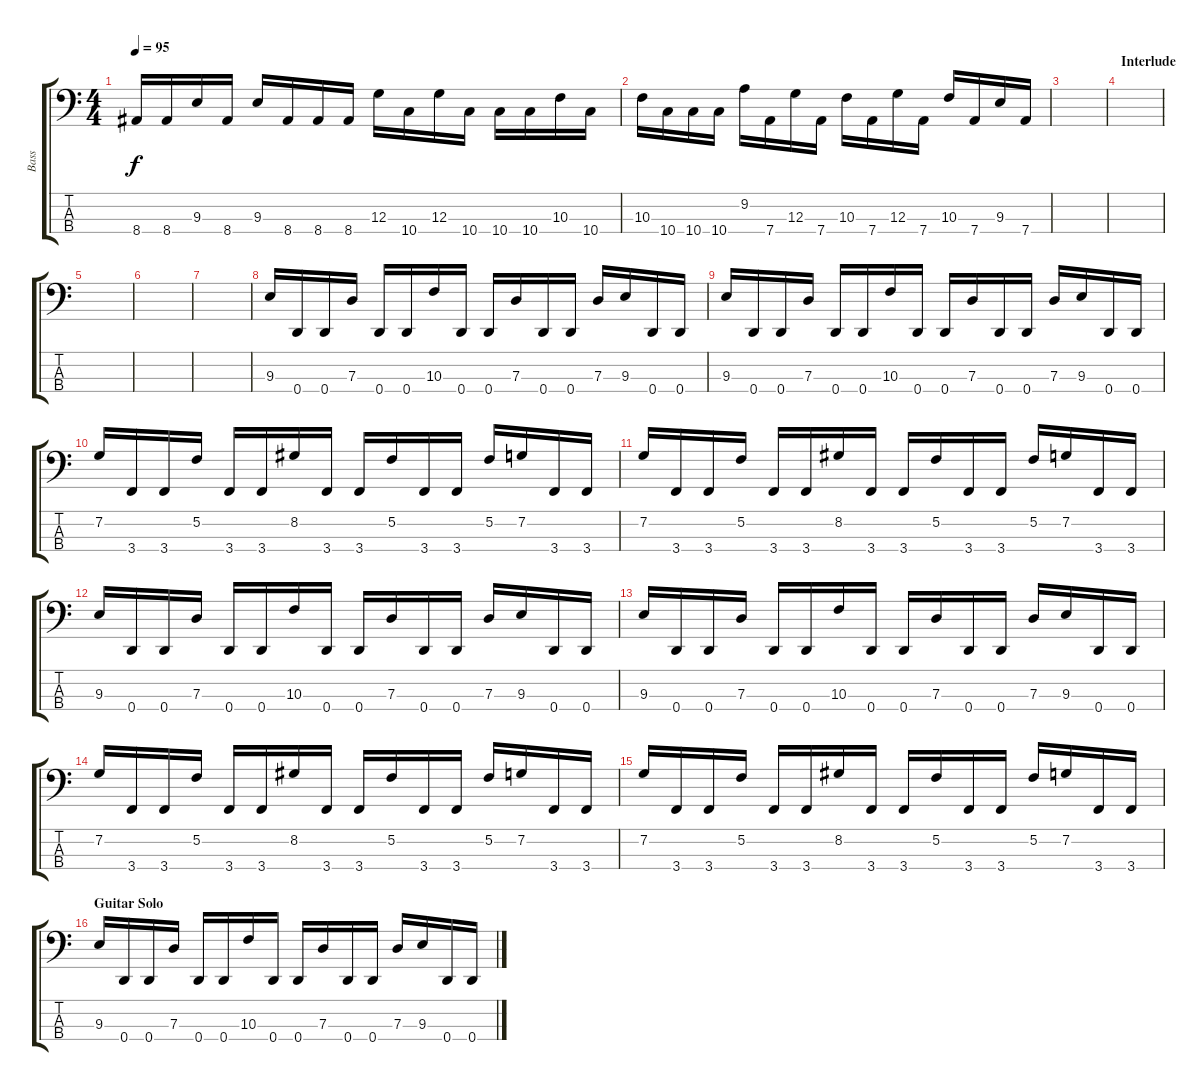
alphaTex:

\track ("Bass" "Bass") {instrument electricbasspick}
\staff {score tabs}
\tuning (F2 C2 G1 D1) {hide}
\ts (4 4)
\tempo 95
\clef f4
\ks c
8.4.16{dy f} 8.4.16 9.3.16 8.4.16 9.3.16 8.4.16 8.4.16 8.4.16 12.3.16 10.4.16 12.3.16 10.4.16 10.4.16 10.4.16 10.3.16 10.4.16 |
10.3.16 10.4.16 10.4.16 10.4.16 9.2.16 7.4.16 12.3.16 7.4.16 10.3.16 7.4.16 12.3.16 7.4.16 10.3.16 7.4.16 9.3.16 7.4.16 |
|
\section ("" "Interlude")
|
|
|
|
9.3.16 0.4.16 0.4.16 7.3.16 0.4.16 0.4.16 10.3.16 0.4.16 0.4.16 7.3.16 0.4.16 0.4.16 7.3.16 9.3.16 0.4.16 0.4.16 |
9.3.16 0.4.16 0.4.16 7.3.16 0.4.16 0.4.16 10.3.16 0.4.16 0.4.16 7.3.16 0.4.16 0.4.16 7.3.16 9.3.16 0.4.16 0.4.16 |
7.2.16 3.4.16 3.4.16 5.2.16 3.4.16 3.4.16 8.2.16 3.4.16 3.4.16 5.2.16 3.4.16 3.4.16 5.2.16 7.2.16 3.4.16 3.4.16 |
7.2.16 3.4.16 3.4.16 5.2.16 3.4.16 3.4.16 8.2.16 3.4.16 3.4.16 5.2.16 3.4.16 3.4.16 5.2.16 7.2.16 3.4.16 3.4.16 |
9.3.16 0.4.16 0.4.16 7.3.16 0.4.16 0.4.16 10.3.16 0.4.16 0.4.16 7.3.16 0.4.16 0.4.16 7.3.16 9.3.16 0.4.16 0.4.16 |
9.3.16 0.4.16 0.4.16 7.3.16 0.4.16 0.4.16 10.3.16 0.4.16 0.4.16 7.3.16 0.4.16 0.4.16 7.3.16 9.3.16 0.4.16 0.4.16 |
7.2.16 3.4.16 3.4.16 5.2.16 3.4.16 3.4.16 8.2.16 3.4.16 3.4.16 5.2.16 3.4.16 3.4.16 5.2.16 7.2.16 3.4.16 3.4.16 |
7.2.16 3.4.16 3.4.16 5.2.16 3.4.16 3.4.16 8.2.16 3.4.16 3.4.16 5.2.16 3.4.16 3.4.16 5.2.16 7.2.16 3.4.16 3.4.16 |
\section ("" "Guitar Solo")
9.3.16 0.4.16 0.4.16 7.3.16 0.4.16 0.4.16 10.3.16 0.4.16 0.4.16 7.3.16 0.4.16 0.4.16 7.3.16 9.3.16 0.4.16 0.4.16
